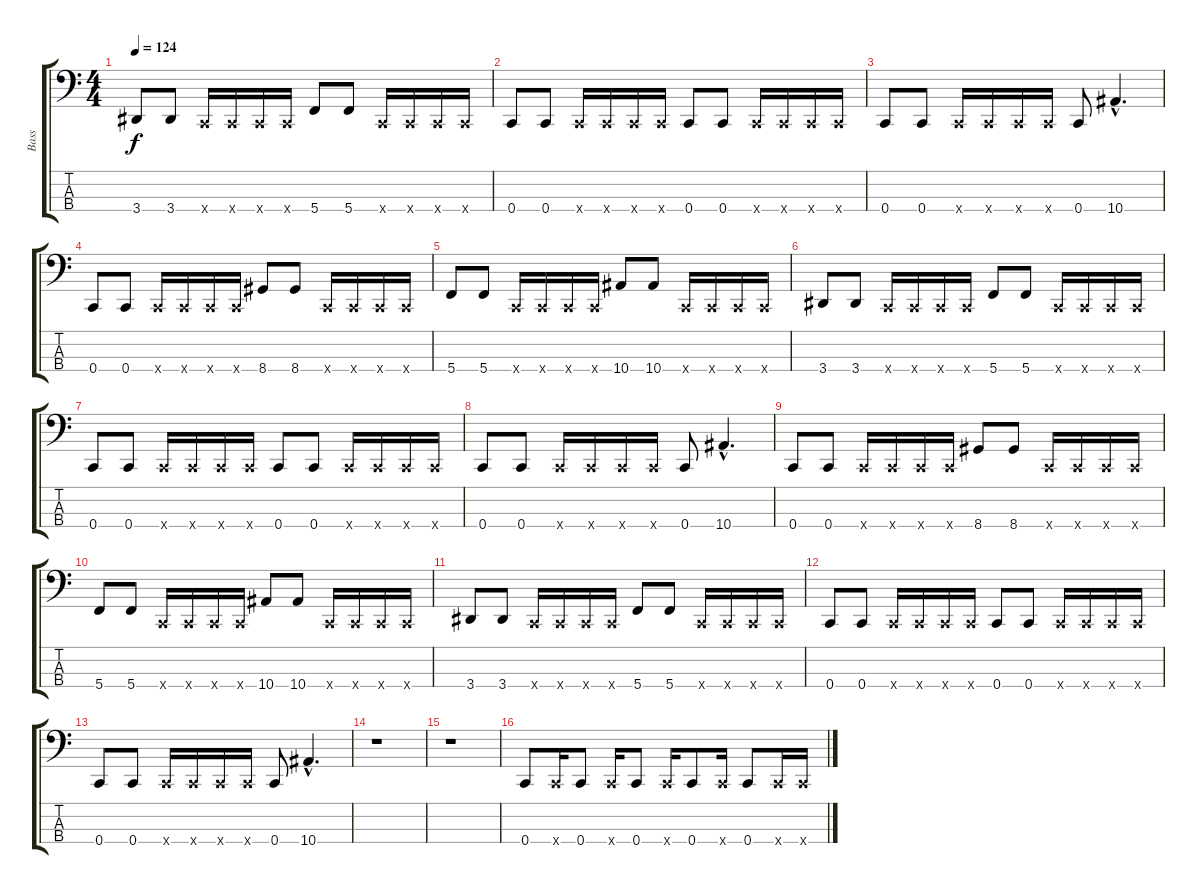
\track ("Bass" "Bass") {instrument electricbassfinger}
\staff {score tabs}
\tuning (F2 C2 G1 C1) {hide}
\ts (4 4)
\tempo 124
\clef f4
\ks c
3.4.8{dy f} 3.4.8 0.4{x}.16 0.4{x}.16 0.4{x}.16 0.4{x}.16 5.4.8 5.4.8 0.4{x}.16 0.4{x}.16 0.4{x}.16 0.4{x}.16 |
0.4.8 0.4.8 0.4{x}.16 0.4{x}.16 0.4{x}.16 0.4{x}.16 0.4.8 0.4.8 0.4{x}.16 0.4{x}.16 0.4{x}.16 0.4{x}.16 |
0.4.8 0.4.8 0.4{x}.16 0.4{x}.16 0.4{x}.16 0.4{x}.16 0.4.8 10.4{hac}.4{d} |
0.4.8 0.4.8 0.4{x}.16 0.4{x}.16 0.4{x}.16 0.4{x}.16 8.4.8 8.4.8 0.4{x}.16 0.4{x}.16 0.4{x}.16 0.4{x}.16 |
5.4.8 5.4.8 0.4{x}.16 0.4{x}.16 0.4{x}.16 0.4{x}.16 10.4.8 10.4.8 0.4{x}.16 0.4{x}.16 0.4{x}.16 0.4{x}.16 |
3.4.8 3.4.8 0.4{x}.16 0.4{x}.16 0.4{x}.16 0.4{x}.16 5.4.8 5.4.8 0.4{x}.16 0.4{x}.16 0.4{x}.16 0.4{x}.16 |
0.4.8 0.4.8 0.4{x}.16 0.4{x}.16 0.4{x}.16 0.4{x}.16 0.4.8 0.4.8 0.4{x}.16 0.4{x}.16 0.4{x}.16 0.4{x}.16 |
0.4.8 0.4.8 0.4{x}.16 0.4{x}.16 0.4{x}.16 0.4{x}.16 0.4.8 10.4{hac}.4{d} |
0.4.8 0.4.8 0.4{x}.16 0.4{x}.16 0.4{x}.16 0.4{x}.16 8.4.8 8.4.8 0.4{x}.16 0.4{x}.16 0.4{x}.16 0.4{x}.16 |
5.4.8 5.4.8 0.4{x}.16 0.4{x}.16 0.4{x}.16 0.4{x}.16 10.4.8 10.4.8 0.4{x}.16 0.4{x}.16 0.4{x}.16 0.4{x}.16 |
3.4.8 3.4.8 0.4{x}.16 0.4{x}.16 0.4{x}.16 0.4{x}.16 5.4.8 5.4.8 0.4{x}.16 0.4{x}.16 0.4{x}.16 0.4{x}.16 |
0.4.8 0.4.8 0.4{x}.16 0.4{x}.16 0.4{x}.16 0.4{x}.16 0.4.8 0.4.8 0.4{x}.16 0.4{x}.16 0.4{x}.16 0.4{x}.16 |
0.4.8 0.4.8 0.4{x}.16 0.4{x}.16 0.4{x}.16 0.4{x}.16 0.4.8 10.4{hac}.4{d} |
r.1 |
r.1 |
0.4.8 0.4{x}.16 0.4.8 0.4{x}.16 0.4.8 0.4{x}.16 0.4.8 0.4{x}.16 0.4.8 0.4{x}.16 0.4{x}.16
